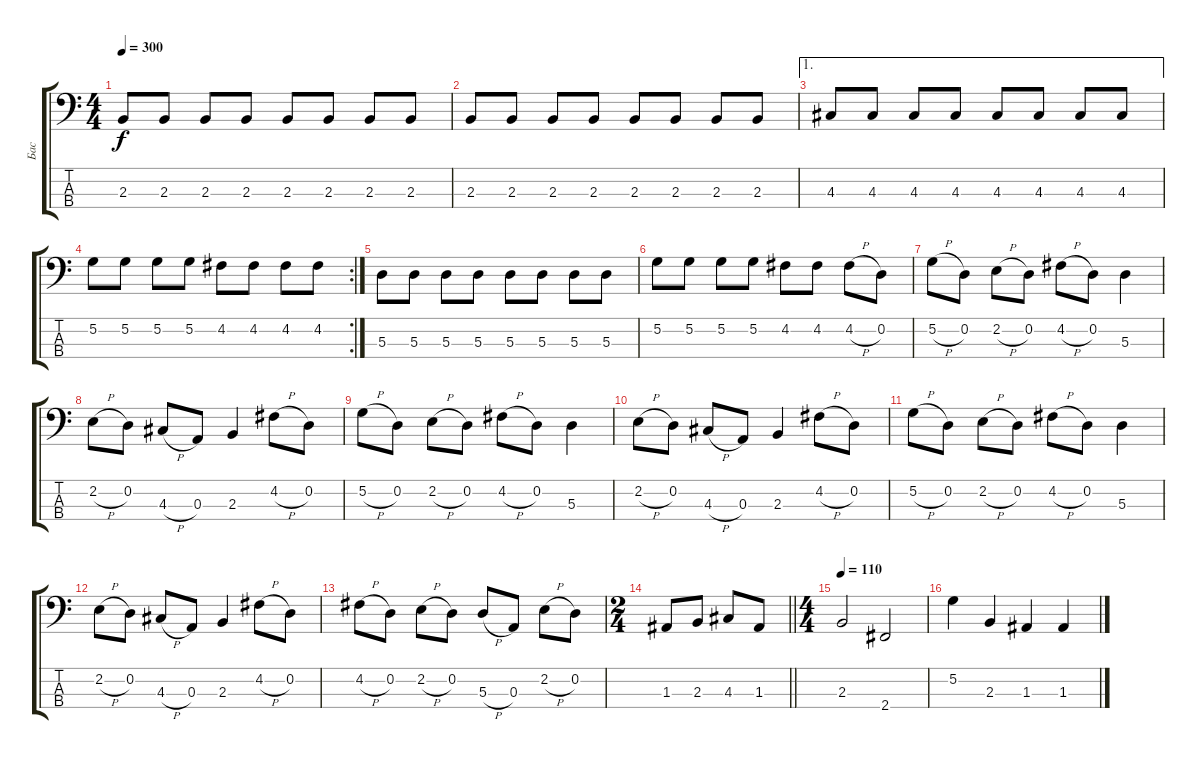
\track ("Бас" "Бас") {instrument electricbasspick}
\staff {score tabs}
\tuning (G2 D2 A1 E1) {hide}
\ts (4 4)
\tempo 300
\clef f4
\ks c
2.3.8{dy f} 2.3.8 2.3.8 2.3.8 2.3.8 2.3.8 2.3.8 2.3.8 |
2.3.8 2.3.8 2.3.8 2.3.8 2.3.8 2.3.8 2.3.8 2.3.8 |
\ae 1
4.3.8 4.3.8 4.3.8 4.3.8 4.3.8 4.3.8 4.3.8 4.3.8 |
\rc 2
5.2.8 5.2.8 5.2.8 5.2.8 4.2.8 4.2.8 4.2.8 4.2.8 |
5.3.8 5.3.8 5.3.8 5.3.8 5.3.8 5.3.8 5.3.8 5.3.8 |
5.2.8 5.2.8 5.2.8 5.2.8 4.2.8 4.2.8 4.2{h}.8 0.2.8 |
5.2{h}.8 0.2.8 2.2{h}.8 0.2.8 4.2{h}.8 0.2.8 5.3.4 |
2.2{h}.8 0.2.8 4.3{h}.8 0.3.8 2.3.4 4.2{h}.8 0.2.8 |
5.2{h}.8 0.2.8 2.2{h}.8 0.2.8 4.2{h}.8 0.2.8 5.3.4 |
2.2{h}.8 0.2.8 4.3{h}.8 0.3.8 2.3.4 4.2{h}.8 0.2.8 |
5.2{h}.8 0.2.8 2.2{h}.8 0.2.8 4.2{h}.8 0.2.8 5.3.4 |
2.2{h}.8 0.2.8 4.3{h}.8 0.3.8 2.3.4 4.2{h}.8 0.2.8 |
4.2{h}.8 0.2.8 2.2{h}.8 0.2.8 5.3{h}.8 0.3.8 2.2{h}.8 0.2.8 |
\ts (2 4)
\barLineRight lightlight
1.3.8 2.3.8 4.3.8 1.3.8 |
\ts (4 4)
\tempo 110
2.3.2 2.4.2 |
5.2.4 2.3.4 1.3.4 1.3.4
